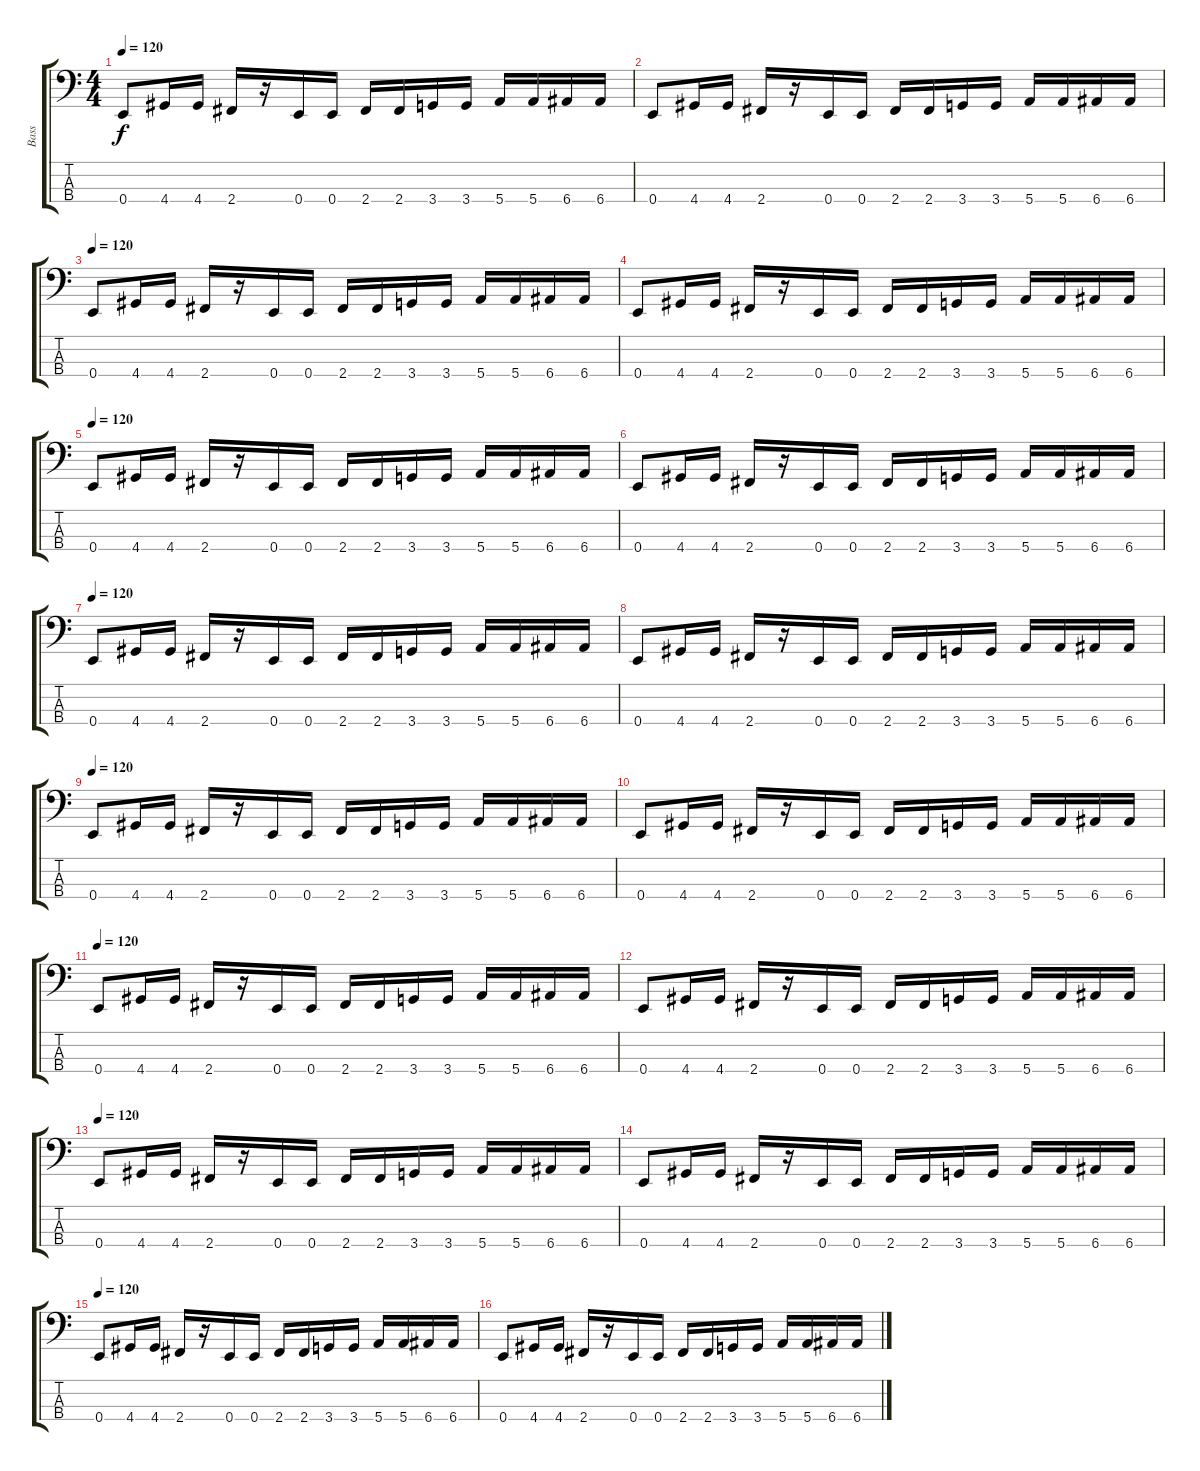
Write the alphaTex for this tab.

\track ("Bass" "Bass") {instrument electricbassfinger}
\staff {score tabs}
\tuning (G2 D2 A1 E1) {hide}
\ts (4 4)
\tempo 120
\clef f4
\ks c
0.4.8{dy f} 4.4.16 4.4.16 2.4.16 r.16 0.4.16 0.4.16 2.4.16 2.4.16 3.4.16 3.4.16 5.4.16 5.4.16 6.4.16 6.4.16 |
0.4.8 4.4.16 4.4.16 2.4.16 r.16 0.4.16 0.4.16 2.4.16 2.4.16 3.4.16 3.4.16 5.4.16 5.4.16 6.4.16 6.4.16 |
\tempo 120
0.4.8 4.4.16 4.4.16 2.4.16 r.16 0.4.16 0.4.16 2.4.16 2.4.16 3.4.16 3.4.16 5.4.16 5.4.16 6.4.16 6.4.16 |
0.4.8 4.4.16 4.4.16 2.4.16 r.16 0.4.16 0.4.16 2.4.16 2.4.16 3.4.16 3.4.16 5.4.16 5.4.16 6.4.16 6.4.16 |
\tempo 120
0.4.8 4.4.16 4.4.16 2.4.16 r.16 0.4.16 0.4.16 2.4.16 2.4.16 3.4.16 3.4.16 5.4.16 5.4.16 6.4.16 6.4.16 |
0.4.8 4.4.16 4.4.16 2.4.16 r.16 0.4.16 0.4.16 2.4.16 2.4.16 3.4.16 3.4.16 5.4.16 5.4.16 6.4.16 6.4.16 |
\tempo 120
0.4.8 4.4.16 4.4.16 2.4.16 r.16 0.4.16 0.4.16 2.4.16 2.4.16 3.4.16 3.4.16 5.4.16 5.4.16 6.4.16 6.4.16 |
0.4.8 4.4.16 4.4.16 2.4.16 r.16 0.4.16 0.4.16 2.4.16 2.4.16 3.4.16 3.4.16 5.4.16 5.4.16 6.4.16 6.4.16 |
\tempo 120
0.4.8 4.4.16 4.4.16 2.4.16 r.16 0.4.16 0.4.16 2.4.16 2.4.16 3.4.16 3.4.16 5.4.16 5.4.16 6.4.16 6.4.16 |
0.4.8 4.4.16 4.4.16 2.4.16 r.16 0.4.16 0.4.16 2.4.16 2.4.16 3.4.16 3.4.16 5.4.16 5.4.16 6.4.16 6.4.16 |
\tempo 120
0.4.8 4.4.16 4.4.16 2.4.16 r.16 0.4.16 0.4.16 2.4.16 2.4.16 3.4.16 3.4.16 5.4.16 5.4.16 6.4.16 6.4.16 |
0.4.8 4.4.16 4.4.16 2.4.16 r.16 0.4.16 0.4.16 2.4.16 2.4.16 3.4.16 3.4.16 5.4.16 5.4.16 6.4.16 6.4.16 |
\tempo 120
0.4.8 4.4.16 4.4.16 2.4.16 r.16 0.4.16 0.4.16 2.4.16 2.4.16 3.4.16 3.4.16 5.4.16 5.4.16 6.4.16 6.4.16 |
0.4.8 4.4.16 4.4.16 2.4.16 r.16 0.4.16 0.4.16 2.4.16 2.4.16 3.4.16 3.4.16 5.4.16 5.4.16 6.4.16 6.4.16 |
\tempo 120
0.4.8 4.4.16 4.4.16 2.4.16 r.16 0.4.16 0.4.16 2.4.16 2.4.16 3.4.16 3.4.16 5.4.16 5.4.16 6.4.16 6.4.16 |
0.4.8 4.4.16 4.4.16 2.4.16 r.16 0.4.16 0.4.16 2.4.16 2.4.16 3.4.16 3.4.16 5.4.16 5.4.16 6.4.16 6.4.16
